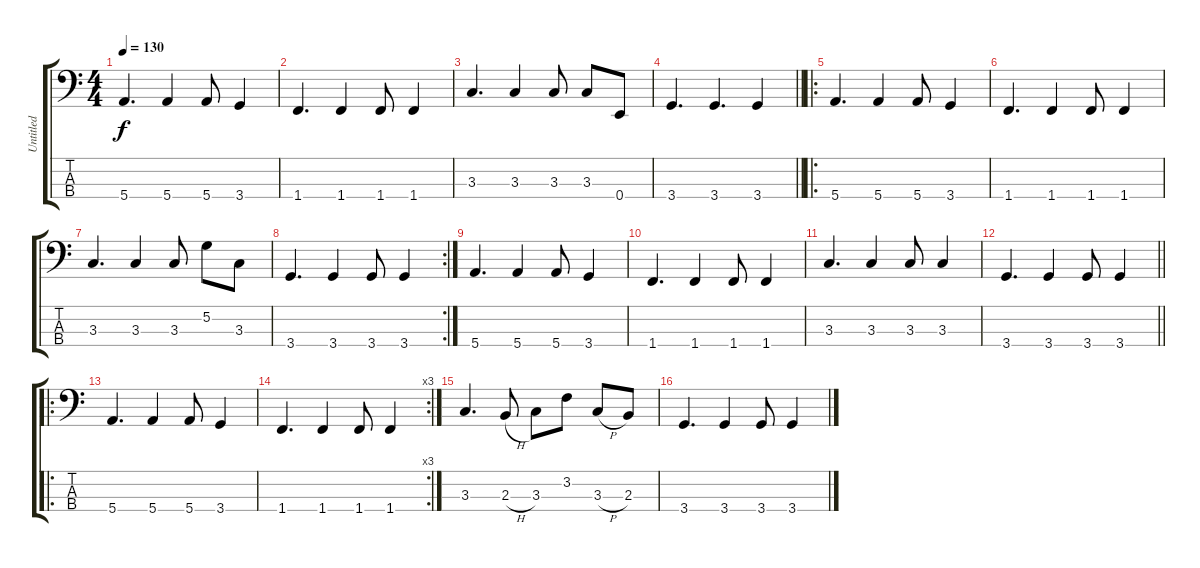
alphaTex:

\track ("Untitled" "Untitled") {instrument electricbassfinger}
\staff {score tabs}
\tuning (G2 D2 A1 E1) {hide}
\ts (4 4)
\tempo 130
\clef f4
\ks c
5.4.4{d dy f instrument electricbassfinger} 5.4.4 5.4.8 3.4.4 |
1.4.4{d} 1.4.4 1.4.8 1.4.4 |
3.3.4{d} 3.3.4 3.3.8 3.3.8 0.4.8 |
\barLineRight lightlight
3.4.4{d} 3.4.4{d} 3.4.4 |
\ro
5.4.4{d} 5.4.4 5.4.8 3.4.4 |
1.4.4{d} 1.4.4 1.4.8 1.4.4 |
3.3.4{d} 3.3.4 3.3.8 5.2.8 3.3.8 |
\rc 2
3.4.4{d} 3.4.4 3.4.8 3.4.4 |
5.4.4{d} 5.4.4 5.4.8 3.4.4 |
1.4.4{d} 1.4.4 1.4.8 1.4.4 |
3.3.4{d} 3.3.4 3.3.8 3.3.4 |
\barLineRight lightlight
3.4.4{d} 3.4.4 3.4.8 3.4.4 |
\ro
5.4.4{d} 5.4.4 5.4.8 3.4.4 |
\rc 3
1.4.4{d} 1.4.4 1.4.8 1.4.4 |
3.3.4{d} 2.3{h}.8 3.3.8 3.2.8 3.3{h}.8 2.3.8 |
3.4.4{d} 3.4.4 3.4.8 3.4.4
